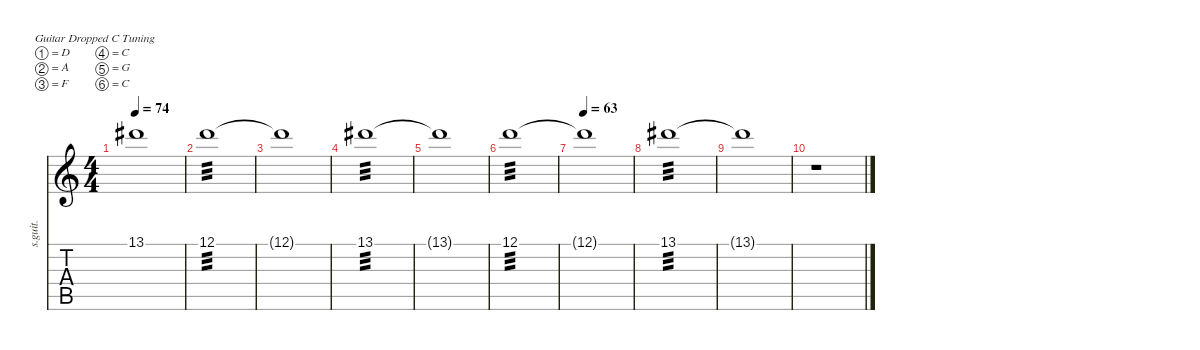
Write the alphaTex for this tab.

\defaultSystemsLayout 4
\hideDynamics
\bracketExtendMode nobrackets
\track ("Fill" "s.guit.") {instrument distortionguitar}
\staff {score tabs}
\tuning (D4 A3 F3 C3 G2 C2)
\ts (4 4)
\tempo 74
\clef g2
\ks c
13.1{t acc #}.1{lyrics (0 "") lyrics (1 "") lyrics (2 "") lyrics (3 "") lyrics (4 "") dy mf} |
12.1.1{lyrics (0 "") lyrics (1 "") lyrics (2 "") lyrics (3 "") lyrics (4 "") tp 3} |
12.1{t}.1{lyrics (0 "") lyrics (1 "") lyrics (2 "") lyrics (3 "") lyrics (4 "")} |
13.1{acc #}.1{lyrics (0 "") lyrics (1 "") lyrics (2 "") lyrics (3 "") lyrics (4 "") tp 3} |
13.1{t acc #}.1{lyrics (0 "") lyrics (1 "") lyrics (2 "") lyrics (3 "") lyrics (4 "")} |
12.1.1{lyrics (0 "") lyrics (1 "") lyrics (2 "") lyrics (3 "") lyrics (4 "") tp 3} |
\tempo 63
12.1{t}.1{lyrics (0 "") lyrics (1 "") lyrics (2 "") lyrics (3 "") lyrics (4 "")} |
13.1{acc #}.1{lyrics (0 "") lyrics (1 "") lyrics (2 "") lyrics (3 "") lyrics (4 "") tp 3} |
13.1{t acc #}.1{lyrics (0 "") lyrics (1 "") lyrics (2 "") lyrics (3 "") lyrics (4 "")} |
r.1
